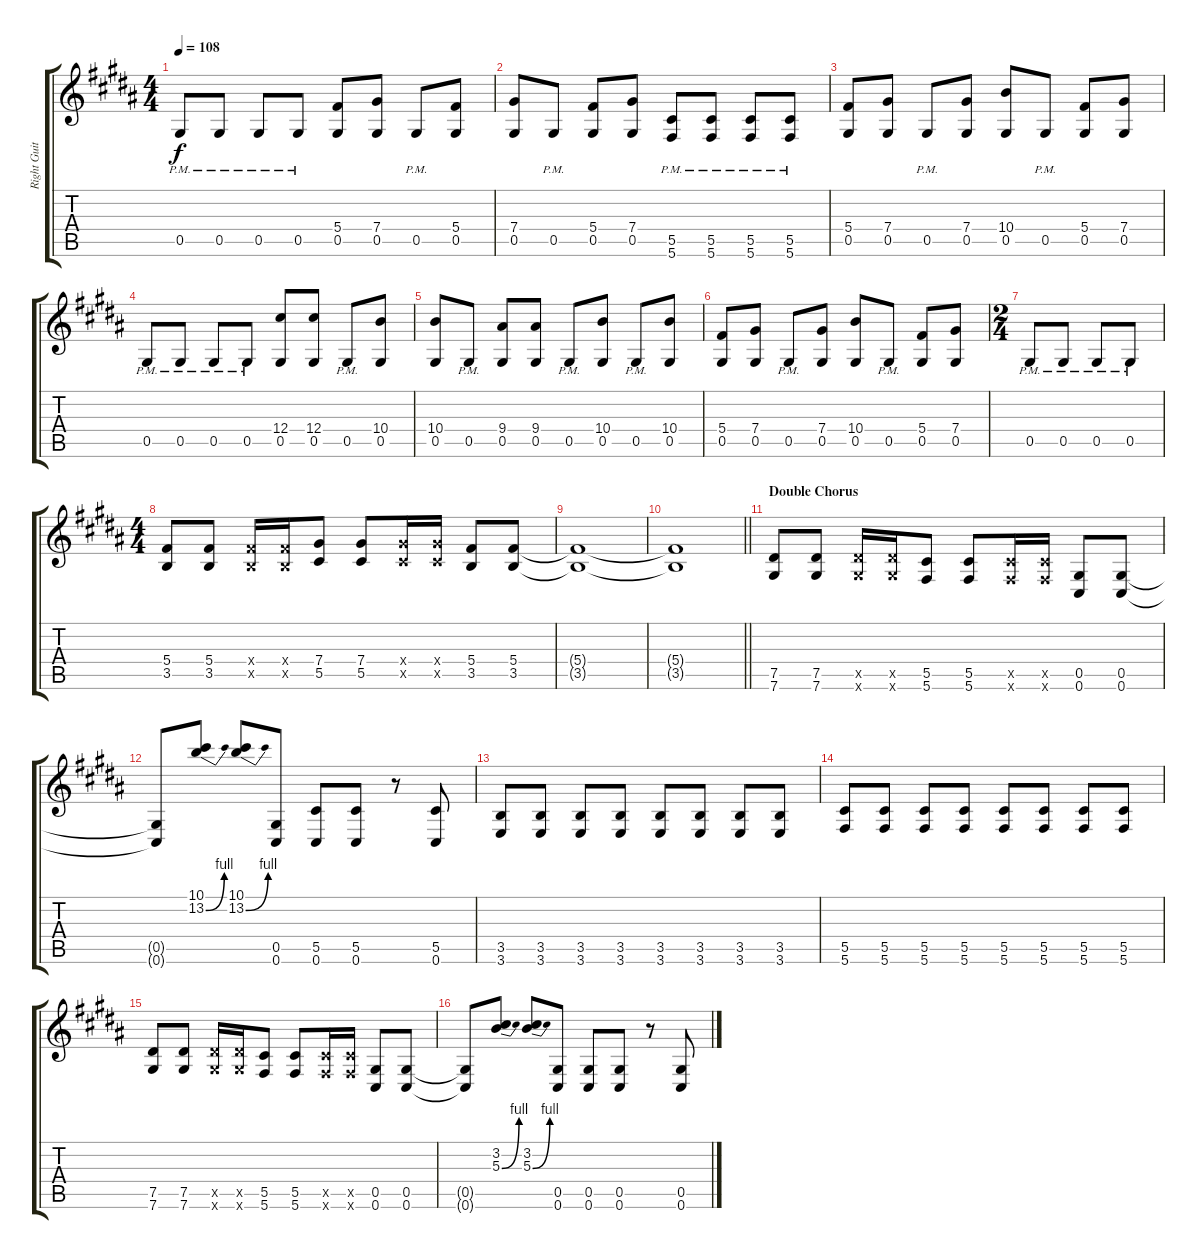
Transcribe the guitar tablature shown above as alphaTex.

\track ("Right Guitar" "Right Guit") {instrument distortionguitar}
\staff {score tabs}
\tuning (Eb4 Bb3 Gb3 Db3 Ab2 Db2) {hide}
\ts (4 4)
\tempo 108
\clef g2
\ks b
0.5{pm}.8{dy f} 0.5{pm}.8 0.5{pm}.8 0.5{pm}.8 (5.4 0.5).8 (7.4 0.5).8 0.5{pm}.8 (5.4 0.5).8 |
(7.4 0.5).8 0.5{pm}.8 (5.4 0.5).8 (7.4 0.5).8 (5.5{pm} 5.6{pm}).8 (5.5{pm} 5.6{pm}).8 (5.5{pm} 5.6{pm}).8 (5.5{pm} 5.6{pm}).8 |
(5.4 0.5).8 (7.4 0.5).8 0.5{pm}.8 (7.4 0.5).8 (10.4 0.5).8 0.5{pm}.8 (5.4 0.5).8 (7.4 0.5).8 |
0.5{pm}.8 0.5{pm}.8 0.5{pm}.8 0.5{pm}.8 (12.4 0.5).8 (12.4 0.5).8 0.5{pm}.8 (10.4 0.5).8 |
(10.4 0.5).8 0.5{pm}.8 (9.4 0.5).8 (9.4 0.5).8 0.5{pm}.8 (10.4 0.5).8 0.5{pm}.8 (10.4 0.5).8 |
(5.4 0.5).8 (7.4 0.5).8 0.5{pm}.8 (7.4 0.5).8 (10.4 0.5).8 0.5{pm}.8 (5.4 0.5).8 (7.4 0.5).8 |
\ts (2 4)
0.5{pm}.8 0.5{pm}.8 0.5{pm}.8 0.5{pm}.8 |
\ts (4 4)
(5.4 3.5).8 (5.4 3.5).8 (5.4{x} 3.5{x}).16 (5.4{x} 3.5{x}).16 (7.4 5.5).8 (7.4 5.5).8 (7.4{x} 5.5{x}).16 (7.4{x} 5.5{x}).16 (5.4 3.5).8 (5.4 3.5).8 |
(5.4{t} 3.5{t}).1 |
\barLineRight lightlight
(5.4{t} 3.5{t}).1 |
\section ("" "Double Chorus")
(7.5 7.6).8{instrument distortionguitar} (7.5 7.6).8 (7.5{x} 7.6{x}).16 (7.5{x} 7.6{x}).16 (5.5 5.6).8 (5.5 5.6).8 (5.5{x} 5.6{x}).16 (5.5{x} 5.6{x}).16 (0.5 0.6).8 (0.5 0.6).8 |
(0.5{t} 0.6{t}).8 (10.1 13.2{be (bend 0 0 60 4)}).8 (10.1 13.2{be (bend 0 0 60 4)}).8 (0.5 0.6).8 (5.5 0.6).8 (5.5 0.6).8 r.8 (5.5 0.6).8 |
(3.5 3.6).8 (3.5 3.6).8 (3.5 3.6).8 (3.5 3.6).8 (3.5 3.6).8 (3.5 3.6).8 (3.5 3.6).8 (3.5 3.6).8 |
(5.5 5.6).8 (5.5 5.6).8 (5.5 5.6).8 (5.5 5.6).8 (5.5 5.6).8 (5.5 5.6).8 (5.5 5.6).8 (5.5 5.6).8 |
(7.5 7.6).8 (7.5 7.6).8 (7.5{x} 7.6{x}).16 (7.5{x} 7.6{x}).16 (5.5 5.6).8 (5.5 5.6).8 (5.5{x} 5.6{x}).16 (5.5{x} 5.6{x}).16 (0.5 0.6).8 (0.5 0.6).8 |
(0.5{t} 0.6{t}).8 (3.2 5.3{be (bend 0 0 60 4)}).8 (3.2 5.3{be (bend 0 0 60 4)}).8 (0.5 0.6).8 (0.5 0.6).8 (0.5 0.6).8 r.8 (0.5 0.6).8
